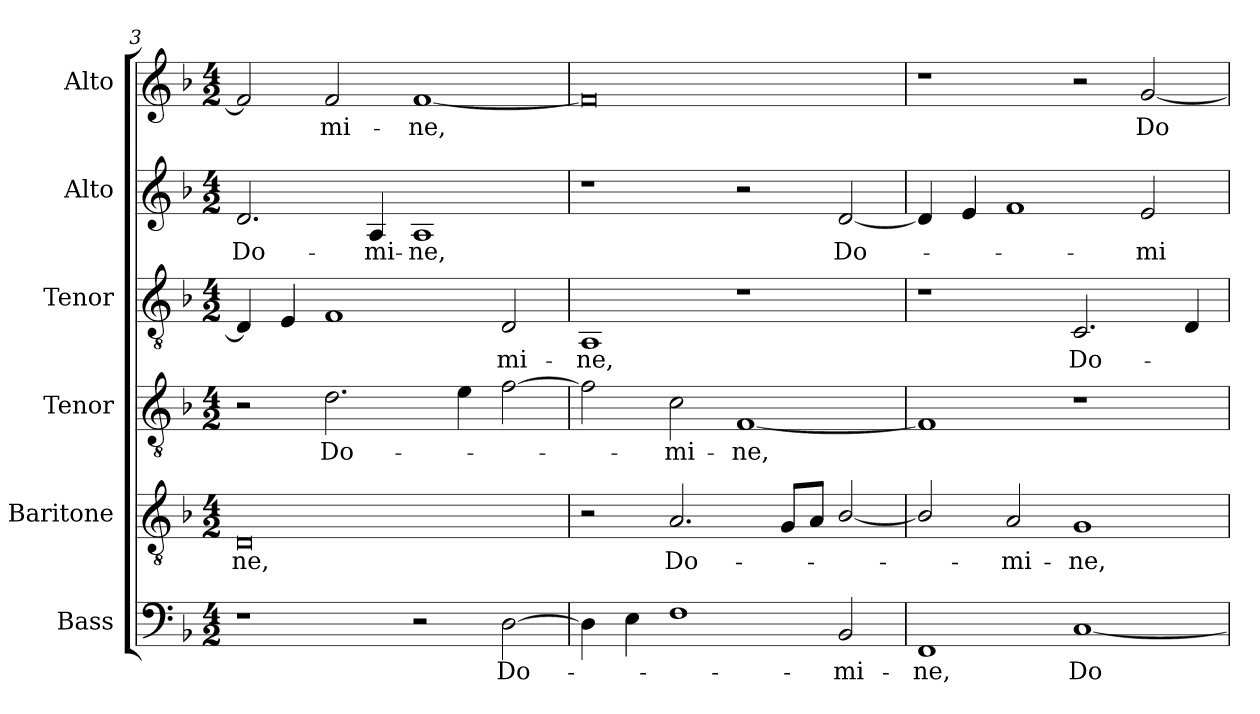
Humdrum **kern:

**kern	**text	**kern	**text	**kern	**text	**kern	**text	**kern	**text	**kern	**text
*part6	*part6	*part5	*part5	*part4	*part4	*part3	*part3	*part2	*part2	*part1	*part1
*staff6	*staff6	*staff5	*staff5	*staff4	*staff4	*staff3	*staff3	*staff2	*staff2	*staff1	*staff1
*I"Bass	*	*I"Baritone	*	*I"Tenor	*	*I"Tenor	*	*I"Alto	*	*I"Alto	*
*I'B.	*	*I'T.	*	*I'T.	*	*	*	*I'A.	*	*	*
*clefF4	*	*clefGv2	*	*clefGv2	*	*clefGv2	*	*clefG2	*	*clefG2	*
*	*	*ITrd7c12	*	*ITrd7c12	*	*	*	*	*	*	*
*k[b-]	*	*k[b-]	*	*k[b-]	*	*k[b-]	*	*k[b-]	*	*k[b-]	*
*F:	*	*F:	*	*F:	*	*F:	*	*F:	*	*F:	*
*M4/2	*	*M4/2	*	*M4/2	*	*M4/2	*	*M4/2	*	*M4/2	*
=3	=3	=3	=3	=3	=3	=3	=3	=3	=3	=3	=3
!	!	!	!LO:LY:b:color=#000000	!	!	!	!	!	!	!	!
!	!	!	!	!	!	!	!	!	!LO:LY:b:color=#000000	!	!
1r	.	0DDi	-ne,	2r	.	4Di/]	.	2.di/	Do-	2fi/]	.
.	.	.	.	.	.	4Ei/	.	.	.	.	.
!	!	!	!	!	!LO:LY:b:color=#000000	!	!	!	!	!	!
!	!	!	!	!	!	!	!	!	!	!	!LO:LY:b:color=#000000
.	.	.	.	2.Di\	Do-	1Fi	.	.	.	2fi/	-mi-
!	!	!	!	!	!	!	!	!	!LO:LY:b:color=#000000	!	!
.	.	.	.	.	.	.	.	4Ai/	-mi-	.	.
!	!	!	!	!	!	!	!	!	!LO:LY:b:color=#000000	!	!
!	!	!	!	!	!	!	!	!	!	!	!LO:LY:b:color=#000000
2r	.	.	.	.	.	.	.	1Ai	-ne,	[1fi	-ne,
.	.	.	.	4Ei\	.	.	.	.	.	.	.
!	!LO:LY:b:color=#000000	!	!	!	!	!	!	!	!	!	!
!	!	!	!	!	!	!	!LO:LY:b:color=#000000	!	!	!	!
[2Di\	Do-	.	.	[2Fi\	.	2Di/	-mi-	.	.	.	.
=4	=4	=4	=4	=4	=4	=4	=4	=4	=4	=4	=4
!	!	!	!	!	!	!	!LO:LY:b:color=#000000	!	!	!	!
4Di\]	.	2r	.	2Fi\]	.	1AAi	-ne,	1r	.	0fi]	.
4Ei\	.	.	.	.	.	.	.	.	.	.	.
!	!	!	!LO:LY:b:color=#000000	!	!	!	!	!	!	!	!
!	!	!	!	!	!LO:LY:b:color=#000000	!	!	!	!	!	!
1Fi	.	2.AAi/	Do-	2Ci\	-mi-	.	.	.	.	.	.
!	!	!	!	!	!LO:LY:b:color=#000000	!	!	!	!	!	!
.	.	.	.	[1FFi	-ne,	1r	.	2r	.	.	.
.	.	8GGi/L	.	.	.	.	.	.	.	.	.
.	.	8AAi/J	.	.	.	.	.	.	.	.	.
!	!LO:LY:b:color=#000000	!	!	!	!	!	!	!	!	!	!
!	!	!	!	!	!	!	!	!	!LO:LY:b:color=#000000	!	!
2BB-i/	-mi-	[2BB-i/	.	.	.	.	.	[2di/	Do-	.	.
!!LO:LB:g=z
=5	=5	=5	=5	=5	=5	=5	=5	=5	=5	=5	=5
!	!LO:LY:b:color=#000000	!	!	!	!	!	!	!	!	!	!
1FFi	-ne,	2BB-i/]	.	1FFi]	.	1r	.	4di/]	.	1r	.
.	.	.	.	.	.	.	.	4ei/	.	.	.
!	!	!	!LO:LY:b:color=#000000	!	!	!	!	!	!	!	!
.	.	2AAi/	-mi-	.	.	.	.	1fi	.	.	.
!	!LO:LY:b:color=#000000	!	!	!	!	!	!	!	!	!	!
!	!	!	!LO:LY:b:color=#000000	!	!	!	!	!	!	!	!
!	!	!	!	!	!	!	!LO:LY:b:color=#000000	!	!	!	!
[1Ci	Do-	1GGi	-ne,	1r	.	2.Ci/	Do-	.	.	2r	.
!	!	!	!	!	!	!	!	!	!LO:LY:b:color=#000000	!	!
!	!	!	!	!	!	!	!	!	!	!	!LO:LY:b:color=#000000
.	.	.	.	.	.	.	.	2ei/	-mi-	[2gi/	Do-
.	.	.	.	.	.	4Di/	.	.	.	.	.
=	=	=	=	=	=	=	=	=	=	=	=
*-	*-	*-	*-	*-	*-	*-	*-	*-	*-	*-	*-
